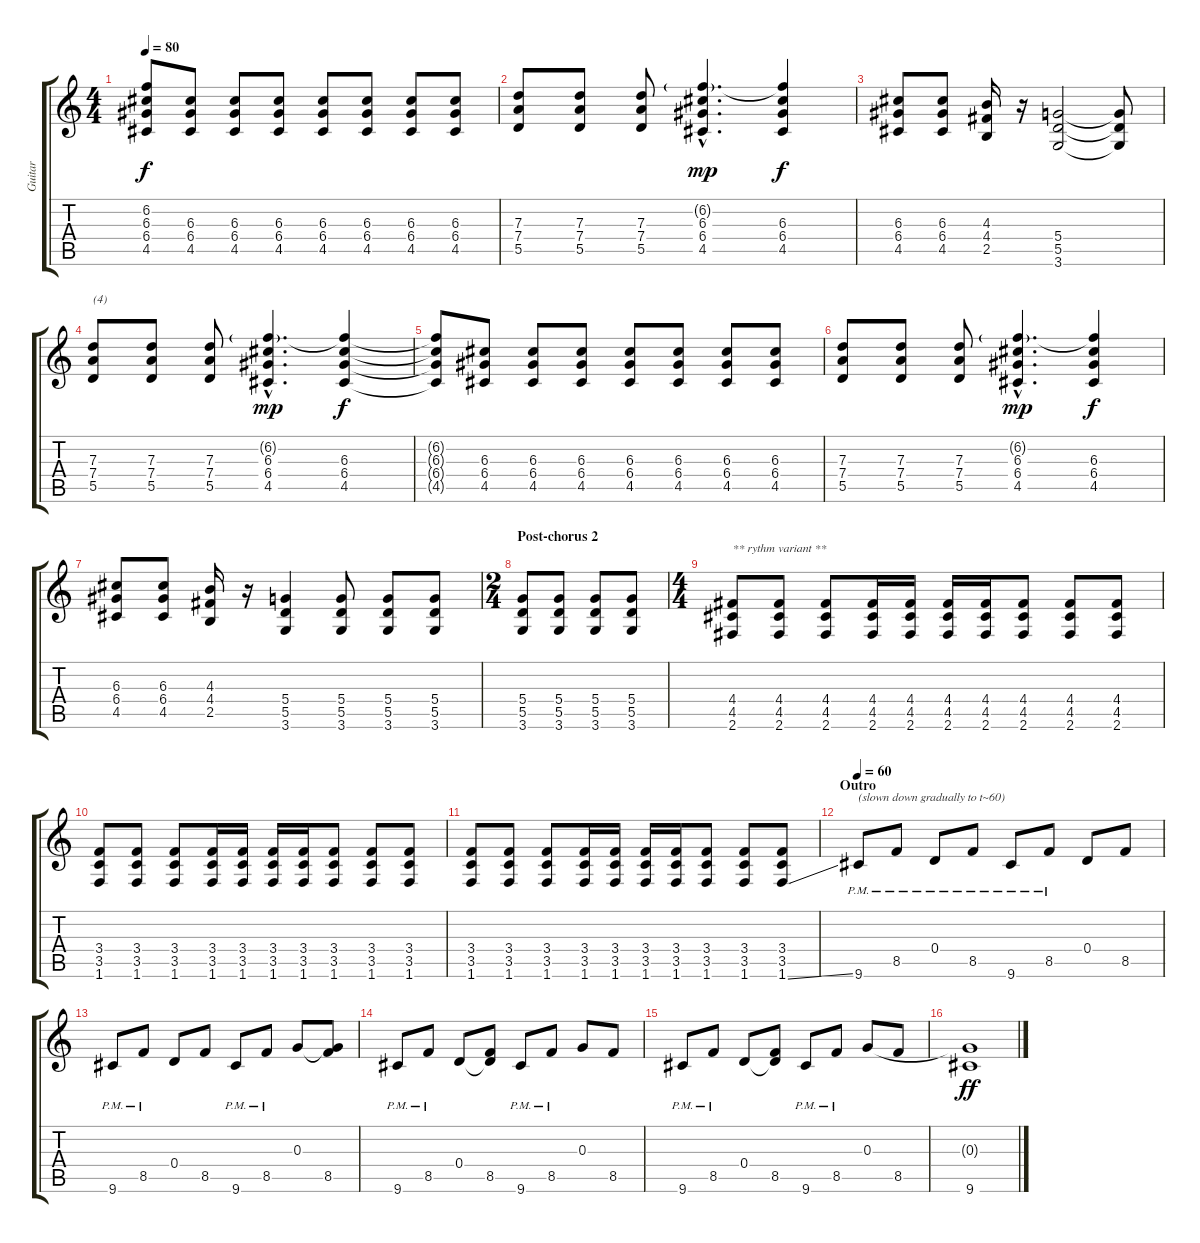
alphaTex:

\track ("Guitar" "Guitar") {instrument distortionguitar}
\staff {score tabs}
\tuning (E4 B3 G3 D3 A2 E2) {hide}
\ts (4 4)
\tempo 80
\clef g2
\ks c
(6.2{t} 6.3{t} 6.4{t} 4.5{t}).8{dy f} (6.3 6.4 4.5).8 (6.3 6.4 4.5).8 (6.3 6.4 4.5).8 (6.3 6.4 4.5).8 (6.3 6.4 4.5).8 (6.3 6.4 4.5).8 (6.3 6.4 4.5).8 |
(7.3 7.4 5.5).8 (7.3 7.4 5.5).8 (7.3 7.4 5.5).8 (6.2{g hac} 6.3{hac} 6.4{hac} 4.5{hac}).4{d dy mp} (6.2{t} 6.3 6.4 4.5).4{dy f} |
(6.3 6.4 4.5).8 (6.3 6.4 4.5).8 (4.3 4.4 2.5).16 r.16 (5.4 5.5 3.6).2 (5.4{t} 5.5{t} 3.6{t}).8 |
(7.3 7.4 5.5).8{txt "(4)"} (7.3 7.4 5.5).8 (7.3 7.4 5.5).8 (6.2{g hac} 6.3{hac} 6.4{hac} 4.5{hac}).4{d dy mp} (6.2{t} 6.3 6.4 4.5).4{dy f} |
(6.2{t} 6.3{t} 6.4{t} 4.5{t}).8 (6.3 6.4 4.5).8 (6.3 6.4 4.5).8 (6.3 6.4 4.5).8 (6.3 6.4 4.5).8 (6.3 6.4 4.5).8 (6.3 6.4 4.5).8 (6.3 6.4 4.5).8 |
(7.3 7.4 5.5).8 (7.3 7.4 5.5).8 (7.3 7.4 5.5).8 (6.2{g hac} 6.3{hac} 6.4{hac} 4.5{hac}).4{d dy mp} (6.2{t} 6.3 6.4 4.5).4{dy f} |
(6.3 6.4 4.5).8 (6.3 6.4 4.5).8 (4.3 4.4 2.5).16 r.16 (5.4 5.5 3.6).4 (5.4 5.5 3.6).8 (5.4 5.5 3.6).8 (5.4 5.5 3.6).8 |
\ts (2 4)
\section ("" "Post-chorus 2")
(5.4 5.5 3.6).8 (5.4 5.5 3.6).8 (5.4 5.5 3.6).8 (5.4 5.5 3.6).8 |
\ts (4 4)
(4.4 4.5 2.6).8{txt "** rythm variant **"} (4.4 4.5 2.6).8 (4.4 4.5 2.6).8 (4.4 4.5 2.6).16 (4.4 4.5 2.6).16 (4.4 4.5 2.6).16 (4.4 4.5 2.6).16 (4.4 4.5 2.6).8 (4.4 4.5 2.6).8 (4.4 4.5 2.6).8 |
(3.4 3.5 1.6).8 (3.4 3.5 1.6).8 (3.4 3.5 1.6).8 (3.4 3.5 1.6).16 (3.4 3.5 1.6).16 (3.4 3.5 1.6).16 (3.4 3.5 1.6).16 (3.4 3.5 1.6).8 (3.4 3.5 1.6).8 (3.4 3.5 1.6).8 |
(3.4 3.5 1.6).8 (3.4 3.5 1.6).8 (3.4 3.5 1.6).8 (3.4 3.5 1.6).16 (3.4 3.5 1.6).16 (3.4 3.5 1.6).16 (3.4 3.5 1.6).16 (3.4 3.5 1.6).8 (3.4 3.5 1.6).8 (3.4 3.5 1.6{ss}).8 |
\section ("" "Outro")
\tempo 60
9.6{pm}.8{txt "(slown down gradually to t~60)"} 8.5{pm}.8 0.4{pm}.8 8.5{pm}.8 9.6{pm}.8 8.5{pm}.8 0.4.8 8.5.8 |
9.6{pm}.8 8.5{pm}.8 0.4.8 8.5.8 9.6{pm}.8 8.5{pm}.8 0.3.8 (0.3{t} 8.5).8 |
9.6{pm}.8 8.5{pm}.8 0.4.8 (0.4{t} 8.5).8 9.6{pm}.8 8.5{pm}.8 0.3.8 8.5.8 |
9.6{pm}.8 8.5{pm}.8 0.4.8 (0.4{t} 8.5).8 9.6{pm}.8 8.5{pm}.8 0.3.8 8.5.8 |
(0.3{t} 9.6).1{dy ff}
